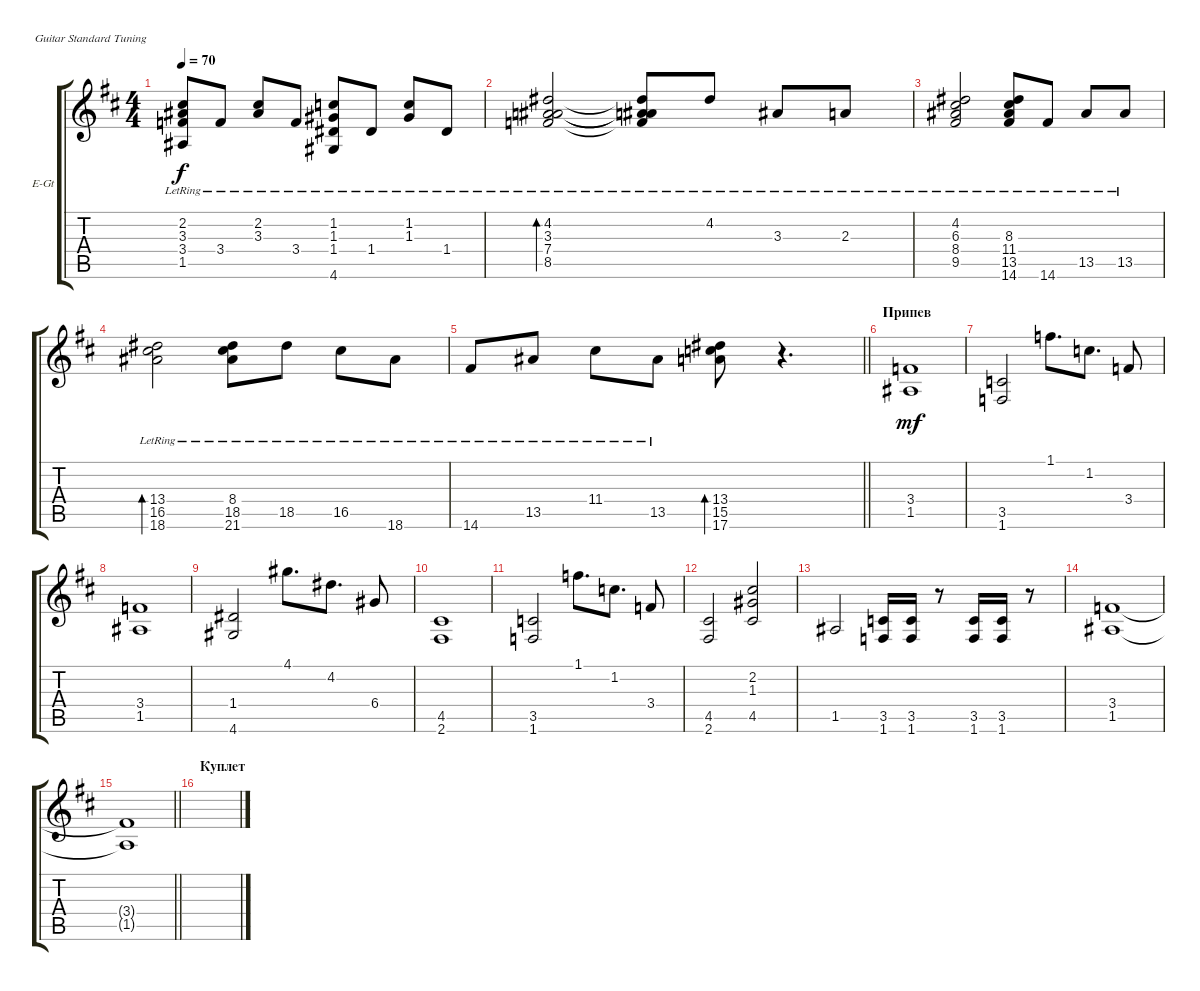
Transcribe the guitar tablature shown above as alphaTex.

\bracketExtendMode groupsimilarinstruments
\firstSystemTrackNameOrientation horizontal
\otherSystemsTrackNameOrientation horizontal
\track ("Андрей Голованов" "E-Gt") {instrument overdrivenguitar}
\staff {score tabs}
\tuning (E4 B3 G3 D3 A2 E2)
\ts (4 4)
\tempo 70
\clef g2
\scale
0.333333
\ks bminor
(2.2{lr} 3.3{lr} 3.4 1.5{lr}).8{dy f} 3.4{lr}.8 (2.2{lr} 3.3{lr}).8 3.4{lr}.8 (1.2{lr} 1.3{lr} 1.4 4.6{lr}).8 1.4{lr}.8 (1.2{lr} 1.3{lr}).8 1.4{lr}.8 |
\scale
0.333333 (4.2{lr} 3.3{lr} 7.4{lr} 8.5{lr}).2{bd 60} (4.2{lr t} 3.3{lr t} 7.4{lr t} 8.5{lr t}).8 4.2{lr}.8 3.3{lr}.8 2.3{lr}.8 |
\scale
0.333333 (4.2{lr} 6.3{lr} 8.4{lr} 9.5{lr}).2 (8.3{lr} 11.4{lr} 13.5{lr} 14.6{lr}).8 14.6{lr}.8 13.5{lr}.8 13.5{lr}.8 |
\scale
0.333333 (13.4{lr} 16.5{lr} 18.6{lr}).2{bd 60} (18.5{lr} 21.6{lr} 8.4{lr}).8 18.5{lr}.8 16.5{lr}.8 18.6{lr}.8 |
\scale
0.333333
\barLineRight lightlight
14.6{lr}.8 13.5{lr}.8 11.4{lr}.8 13.5{lr}.8 (13.4 15.5 17.6).8{bd 60} r.4{d} |
\section ("" "Припев")
\scale
0.333333 (3.4 1.5).1{dy mf} |
\scale
0.333333 (3.5 1.6).2 1.1.8{d} 1.2.8{d} 3.4.8 |
\scale
0.333333 (3.4 1.5).1 |
\scale
0.333333 (1.4 4.6).2 4.1.8{d} 4.2.8{d} 6.4.8 |
\scale
0.333333 (4.5 2.6).1 |
\scale
0.333333 (3.5 1.6).2 1.1.8{d} 1.2.8{d} 3.4.8 |
\scale
0.333333 (4.5 2.6).2 (2.2 1.3 4.5).2 |
\scale
0.333333 1.5.2 (3.5 1.6).16 (3.5 1.6).16 r.8 (3.5 1.6).16 (3.5 1.6).16 r.8 |
\scale
0.333333 (3.4 1.5).1 |
\scale
0.333333
\barLineRight lightlight
(3.4{t} 1.5{t}).1 |
\section ("" "Куплет")
\scale
0.333333
